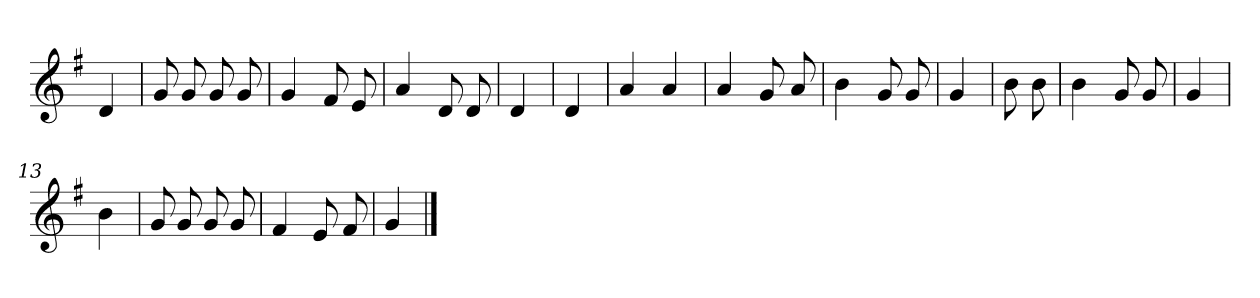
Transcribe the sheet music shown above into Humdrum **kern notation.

**kern
*part1
*staff1
*clefG2
*k[f#]
*G:
=
4d
=1
8g
8g
8g
8g
=2
4g
8f#
8e
=3
4a
8d
8d
=4
4d
=5
4d
=6
4a
4a
=7
4a
8g
8a
=8
4b
8g
8g
=9
4g
=10
8b
8b
=11
4b
8g
8g
=12
4g
=13
4b
=14
8g
8g
8g
8g
=15
4f#
8e
8f#
=16
4g
==
*-
